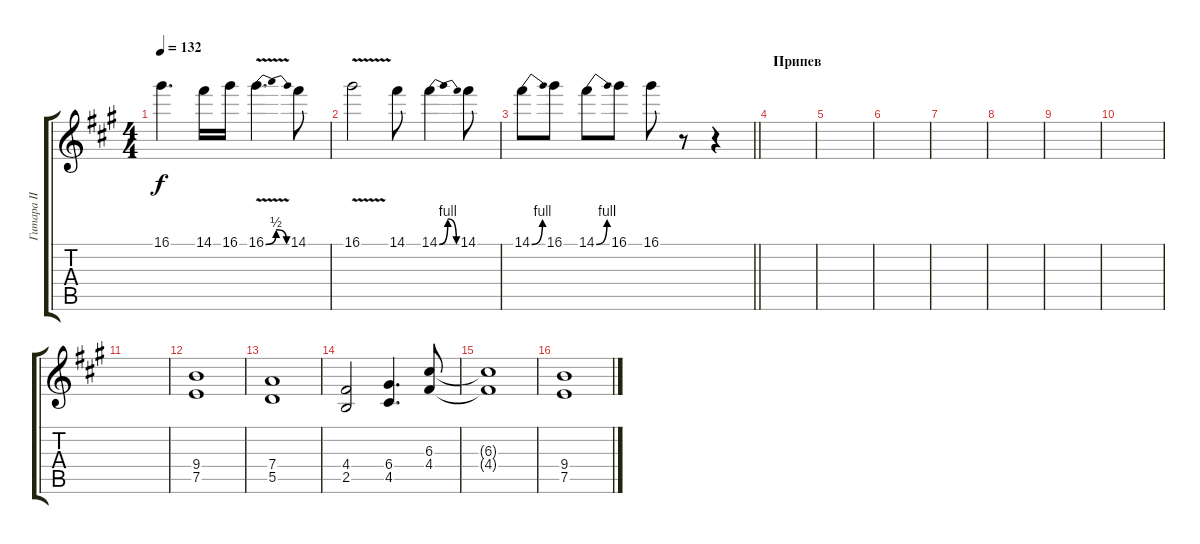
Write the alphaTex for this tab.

\track ("Гитара II" "Гитара II") {instrument distortionguitar}
\staff {score tabs}
\tuning (E4 B3 G3 D3 A2 E2) {hide}
\ts (4 4)
\tempo 132
\clef g2
\ks a
16.1{t}.4{d dy f} 14.1.16 16.1.16 16.1{be (bendrelease 0 0 10 2 45 2 60 0) v}.4{d} 14.1.8 |
16.1{v}.2 14.1.8 14.1{be (bendrelease 0 0 10 4 50 4 60 0)}.4 14.1.8 |
\barLineRight lightlight
14.1{be (bend 0 0 60 4)}.8 16.1.8 14.1{be (bend 0 0 60 4)}.8 16.1.8 16.1.8 r.8 r.4 |
\section ("" "Припев")
|
|
|
|
|
|
|
|
(9.4 7.5).1 |
(7.4 5.5).1 |
(4.4 2.5).2 (6.4 4.5).4{d} (6.3 4.4).8 |
(6.3{t} 4.4{t}).1 |
(9.4 7.5).1
